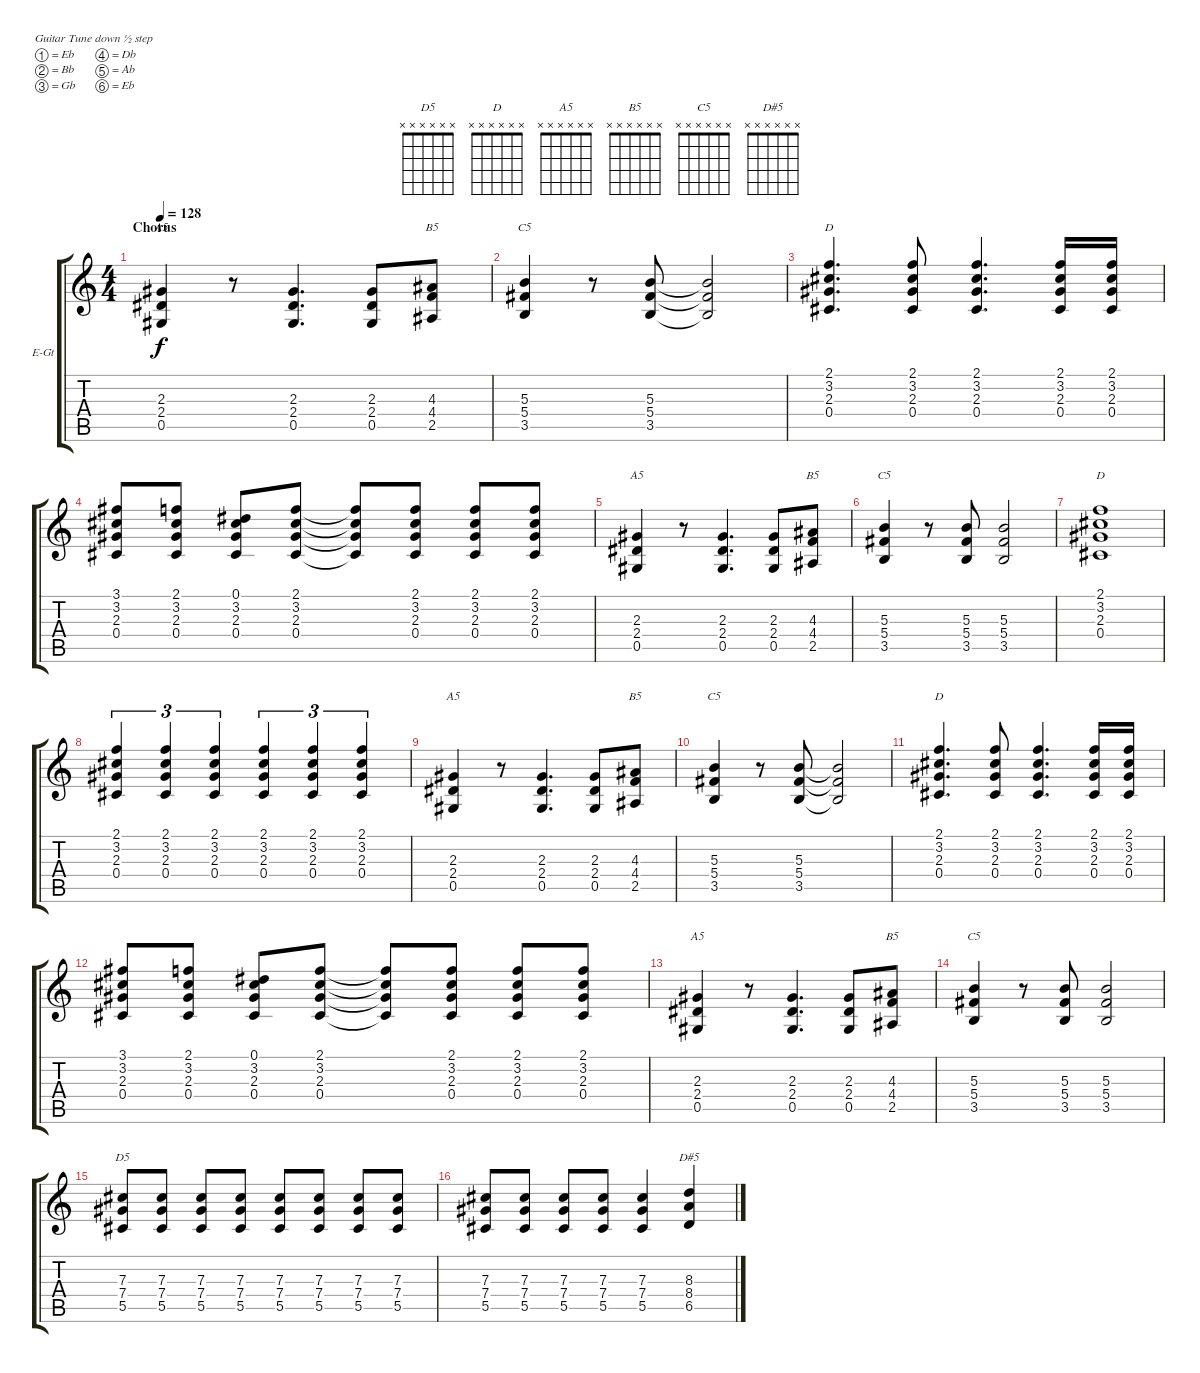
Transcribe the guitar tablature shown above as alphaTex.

\bracketExtendMode groupsimilarinstruments
\firstSystemTrackNameOrientation horizontal
\otherSystemsTrackNameOrientation horizontal
\track ("Guitar 2 (Izzy)" "E-Gt") {instrument distortionguitar}
\staff {score tabs}
\tuning (Eb4 Bb3 Gb3 Db3 Ab2 Eb2)
\chord ("D5" x x x x x x)
\chord ("D" x x x x x x)
\chord ("A5" x x x x x x)
\chord ("B5" x x x x x x)
\chord ("C5" x x x x x x)
\chord ("D#5" x x x x x x)
\ts (4 4)
\section ("" "Chorus")
\tempo 128
\clef g2
\ks c
(2.3 2.4 0.5).4{ch "A5" dy f} r.8 (2.3 2.4 0.5).4{d} (2.3 2.4 0.5).8 (4.3 4.4 2.5).8{ch "B5"} |
(5.3 5.4 3.5).4{ch "C5"} r.8 (5.3 5.4 3.5).8 (5.3{t} 5.4{t} 3.5{t}).2 |
(2.1 3.2 2.3 0.4).4{d ch "D"} (2.1 3.2 2.3 0.4).8 (2.1 3.2 2.3 0.4).4{d} (2.1 3.2 2.3 0.4).16 (2.1 3.2 2.3 0.4).16 |
(3.1 3.2 2.3 0.4).8 (2.1 3.2 2.3 0.4).8 (0.1 3.2 2.3 0.4).8 (2.1 3.2 2.3 0.4).8 (2.1{t} 3.2{t} 2.3{t} 0.4{t}).8 (2.1 3.2 2.3 0.4).8 (2.1 3.2 2.3 0.4).8 (2.1 3.2 2.3 0.4).8 |
(2.3 2.4 0.5).4{ch "A5"} r.8 (2.3 2.4 0.5).4{d} (2.3 2.4 0.5).8 (4.3 4.4 2.5).8{ch "B5"} |
(5.3 5.4 3.5).4{ch "C5"} r.8 (5.3 5.4 3.5).8 (5.3 5.4 3.5).2 |
(2.1 3.2 2.3 0.4).1{ch "D"} |
(2.1 3.2 2.3 0.4).4{tu (3 2)} (2.1 3.2 2.3 0.4).4{tu (3 2)} (2.1 3.2 2.3 0.4).4{tu (3 2)} (2.1 3.2 2.3 0.4).4{tu (3 2)} (2.1 3.2 2.3 0.4).4{tu (3 2)} (2.1 3.2 2.3 0.4).4{tu (3 2)} |
(2.3 2.4 0.5).4{ch "A5"} r.8 (2.3 2.4 0.5).4{d} (2.3 2.4 0.5).8 (4.3 4.4 2.5).8{ch "B5"} |
(5.3 5.4 3.5).4{ch "C5"} r.8 (5.3 5.4 3.5).8 (5.3{t} 5.4{t} 3.5{t}).2 |
(2.1 3.2 2.3 0.4).4{d ch "D"} (2.1 3.2 2.3 0.4).8 (2.1 3.2 2.3 0.4).4{d} (2.1 3.2 2.3 0.4).16 (2.1 3.2 2.3 0.4).16 |
(3.1 3.2 2.3 0.4).8 (2.1 3.2 2.3 0.4).8 (0.1 3.2 2.3 0.4).8 (2.1 3.2 2.3 0.4).8 (2.1{t} 3.2{t} 2.3{t} 0.4{t}).8 (2.1 3.2 2.3 0.4).8 (2.1 3.2 2.3 0.4).8 (2.1 3.2 2.3 0.4).8 |
(2.3 2.4 0.5).4{ch "A5"} r.8 (2.3 2.4 0.5).4{d} (2.3 2.4 0.5).8 (4.3 4.4 2.5).8{ch "B5"} |
(5.3 5.4 3.5).4{ch "C5"} r.8 (5.3 5.4 3.5).8 (5.3 5.4 3.5).2 |
(7.3 7.4 5.5).8{ch "D5"} (7.3 7.4 5.5).8 (7.3 7.4 5.5).8 (7.3 7.4 5.5).8 (7.3 7.4 5.5).8 (7.3 7.4 5.5).8 (7.3 7.4 5.5).8 (7.3 7.4 5.5).8 |
(7.3 7.4 5.5).8 (7.3 7.4 5.5).8 (7.3 7.4 5.5).8 (7.3 7.4 5.5).8 (7.3 7.4 5.5).4 (8.3 8.4 6.5).4{ch "D#5"}
